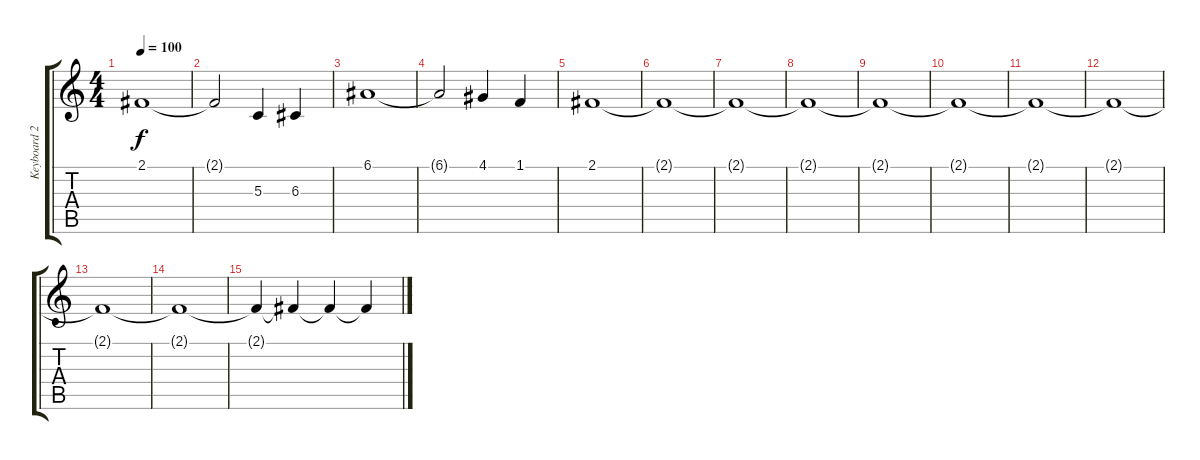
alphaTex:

\track ("Keyboard 2" "Keyboard 2") {instrument stringensemble1}
\staff {score tabs}
\tuning (E4 B3 G3 D3 A2 C2) {hide}
\ts (4 4)
\tempo 100
\clef g2
\ks c
2.1.1{dy f} |
2.1{t}.2 5.3.4 6.3.4 |
6.1.1 |
6.1{t}.2 4.1.4 1.1.4 |
2.1.1 |
2.1{t}.1 |
2.1{t}.1 |
2.1{t}.1 |
2.1{t}.1 |
2.1{t}.1 |
2.1{t}.1 |
2.1{t}.1 |
2.1{t}.1 |
2.1{t}.1 |
2.1{t}.4{volume 7} 2.1{t}.4 2.1{t}.4 2.1{t}.4
